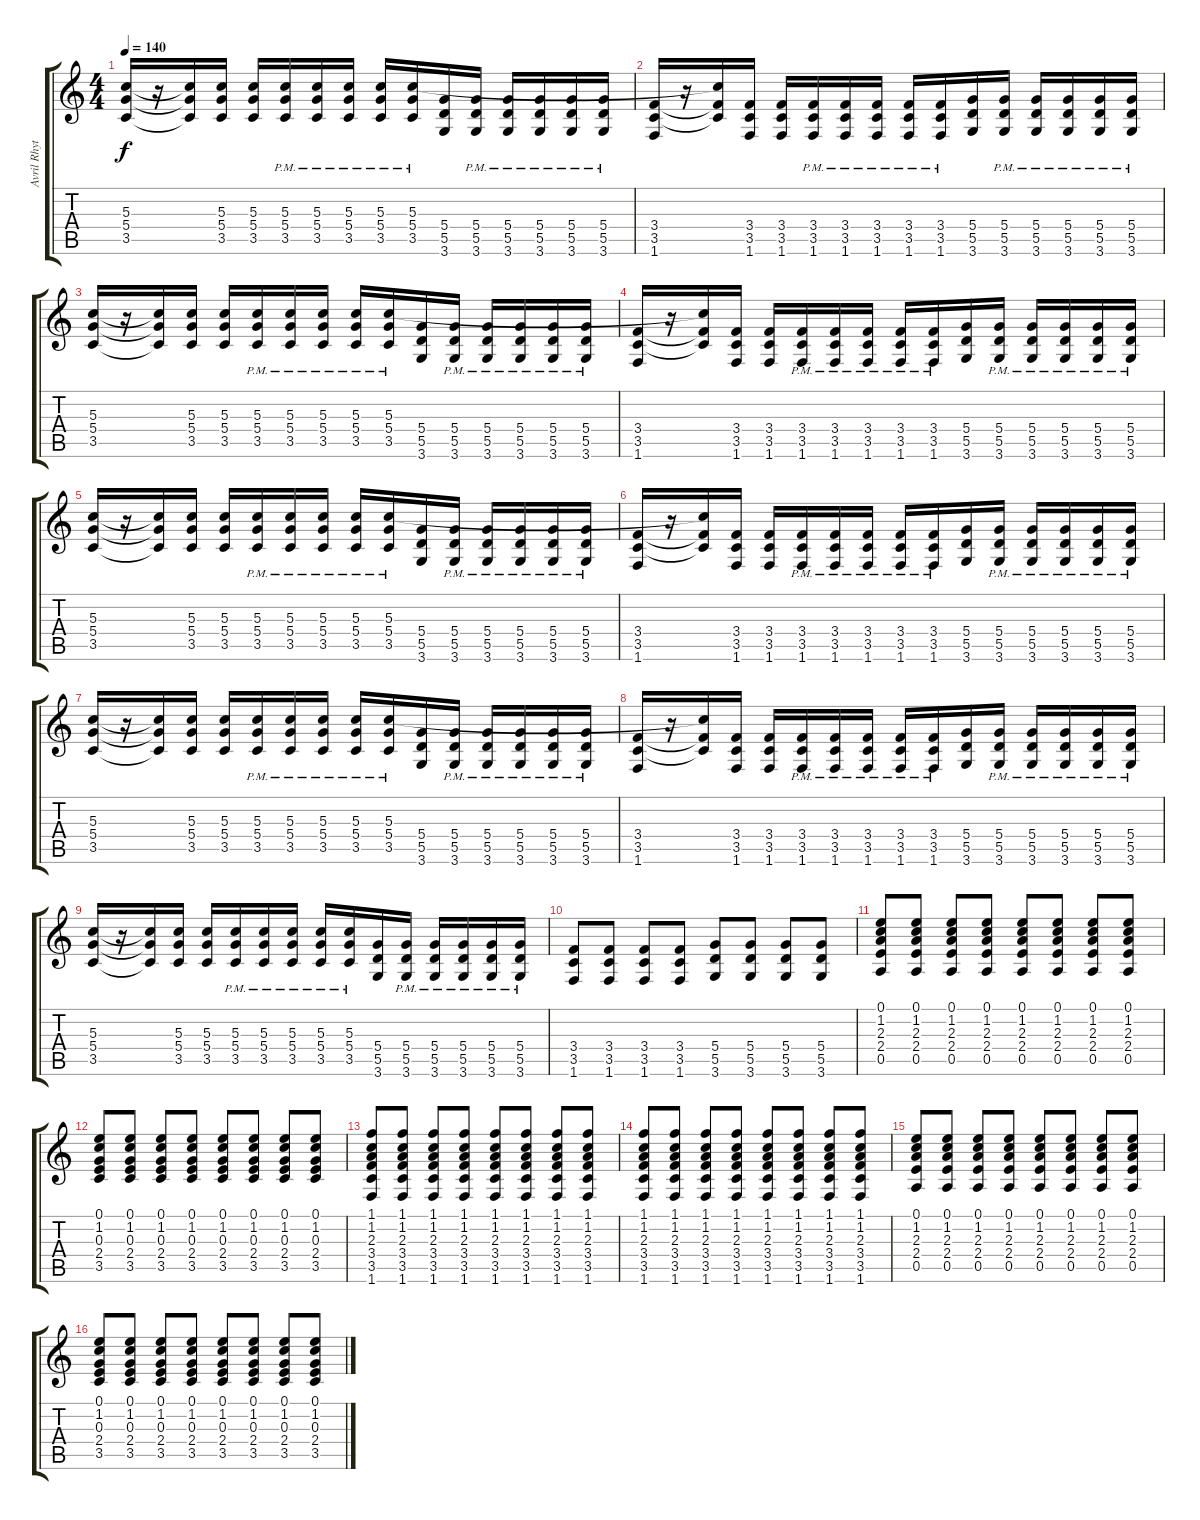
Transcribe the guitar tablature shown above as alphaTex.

\track ("Avril Rhythm 2" "Avril Rhyt") {instrument acousticguitarsteel}
\staff {score tabs}
\tuning (E4 B3 G3 D3 A2 E2) {hide}
\ts (4 4)
\tempo 140
\clef g2
\ks c
(5.3 5.4 3.5).16{dy f} r.16 (5.3{t} 5.4{t} 3.5{t}).16 (5.3 5.4 3.5).16 (5.3 5.4 3.5).16 (5.3{pm} 5.4{pm} 3.5{pm}).16 (5.3{pm} 5.4{pm} 3.5{pm}).16 (5.3{pm} 5.4{pm} 3.5{pm}).16 (5.3{pm} 5.4{pm} 3.5{pm}).16 (5.3{pm} 5.4{pm} 3.5{pm}).16 (5.4 5.5 3.6).16 (5.4{pm} 5.5{pm} 3.6{pm}).16 (5.4{pm} 5.5{pm} 3.6{pm}).16 (5.4{pm} 5.5{pm} 3.6{pm}).16 (5.4{pm} 5.5{pm} 3.6{pm}).16 (5.4{pm} 5.5{pm} 3.6{pm}).16 |
(3.4 3.5 1.6).16 r.16 (5.3{t} 3.4{t} 3.5{t}).16 (3.4 3.5 1.6).16 (3.4 3.5 1.6).16 (3.4{pm} 3.5{pm} 1.6).16 (3.4{pm} 3.5{pm} 1.6).16 (3.4{pm} 3.5{pm} 1.6).16 (3.4{pm} 3.5{pm} 1.6).16 (3.4{pm} 3.5{pm} 1.6).16 (5.4 5.5 3.6).16 (5.4{pm} 5.5{pm} 3.6{pm}).16 (5.4{pm} 5.5{pm} 3.6{pm}).16 (5.4{pm} 5.5{pm} 3.6{pm}).16 (5.4{pm} 5.5{pm} 3.6{pm}).16 (5.4{pm} 5.5{pm} 3.6{pm}).16 |
(5.3 5.4 3.5).16 r.16 (5.3{t} 5.4{t} 3.5{t}).16 (5.3 5.4 3.5).16 (5.3 5.4 3.5).16 (5.3{pm} 5.4{pm} 3.5{pm}).16 (5.3{pm} 5.4{pm} 3.5{pm}).16 (5.3{pm} 5.4{pm} 3.5{pm}).16 (5.3{pm} 5.4{pm} 3.5{pm}).16 (5.3{pm} 5.4{pm} 3.5{pm}).16 (5.4 5.5 3.6).16 (5.4{pm} 5.5{pm} 3.6{pm}).16 (5.4{pm} 5.5{pm} 3.6{pm}).16 (5.4{pm} 5.5{pm} 3.6{pm}).16 (5.4{pm} 5.5{pm} 3.6{pm}).16 (5.4{pm} 5.5{pm} 3.6{pm}).16 |
(3.4 3.5 1.6).16 r.16 (5.3{t} 3.4{t} 3.5{t}).16 (3.4 3.5 1.6).16 (3.4 3.5 1.6).16 (3.4{pm} 3.5{pm} 1.6).16 (3.4{pm} 3.5{pm} 1.6).16 (3.4{pm} 3.5{pm} 1.6).16 (3.4{pm} 3.5{pm} 1.6).16 (3.4{pm} 3.5{pm} 1.6).16 (5.4 5.5 3.6).16 (5.4{pm} 5.5{pm} 3.6{pm}).16 (5.4{pm} 5.5{pm} 3.6{pm}).16 (5.4{pm} 5.5{pm} 3.6{pm}).16 (5.4{pm} 5.5{pm} 3.6{pm}).16 (5.4{pm} 5.5{pm} 3.6{pm}).16 |
(5.3 5.4 3.5).16 r.16 (5.3{t} 5.4{t} 3.5{t}).16 (5.3 5.4 3.5).16 (5.3 5.4 3.5).16 (5.3{pm} 5.4{pm} 3.5{pm}).16 (5.3{pm} 5.4{pm} 3.5{pm}).16 (5.3{pm} 5.4{pm} 3.5{pm}).16 (5.3{pm} 5.4{pm} 3.5{pm}).16 (5.3{pm} 5.4{pm} 3.5{pm}).16 (5.4 5.5 3.6).16 (5.4{pm} 5.5{pm} 3.6{pm}).16 (5.4{pm} 5.5{pm} 3.6{pm}).16 (5.4{pm} 5.5{pm} 3.6{pm}).16 (5.4{pm} 5.5{pm} 3.6{pm}).16 (5.4{pm} 5.5{pm} 3.6{pm}).16 |
(3.4 3.5 1.6).16 r.16 (5.3{t} 3.4{t} 3.5{t}).16 (3.4 3.5 1.6).16 (3.4 3.5 1.6).16 (3.4{pm} 3.5{pm} 1.6).16 (3.4{pm} 3.5{pm} 1.6).16 (3.4{pm} 3.5{pm} 1.6).16 (3.4{pm} 3.5{pm} 1.6).16 (3.4{pm} 3.5{pm} 1.6).16 (5.4 5.5 3.6).16 (5.4{pm} 5.5{pm} 3.6{pm}).16 (5.4{pm} 5.5{pm} 3.6{pm}).16 (5.4{pm} 5.5{pm} 3.6{pm}).16 (5.4{pm} 5.5{pm} 3.6{pm}).16 (5.4{pm} 5.5{pm} 3.6{pm}).16 |
(5.3 5.4 3.5).16 r.16 (5.3{t} 5.4{t} 3.5{t}).16 (5.3 5.4 3.5).16 (5.3 5.4 3.5).16 (5.3{pm} 5.4{pm} 3.5{pm}).16 (5.3{pm} 5.4{pm} 3.5{pm}).16 (5.3{pm} 5.4{pm} 3.5{pm}).16 (5.3{pm} 5.4{pm} 3.5{pm}).16 (5.3{pm} 5.4{pm} 3.5{pm}).16 (5.4 5.5 3.6).16 (5.4{pm} 5.5{pm} 3.6{pm}).16 (5.4{pm} 5.5{pm} 3.6{pm}).16 (5.4{pm} 5.5{pm} 3.6{pm}).16 (5.4{pm} 5.5{pm} 3.6{pm}).16 (5.4{pm} 5.5{pm} 3.6{pm}).16 |
(3.4 3.5 1.6).16 r.16 (5.3{t} 3.4{t} 3.5{t}).16 (3.4 3.5 1.6).16 (3.4 3.5 1.6).16 (3.4{pm} 3.5{pm} 1.6).16 (3.4{pm} 3.5{pm} 1.6).16 (3.4{pm} 3.5{pm} 1.6).16 (3.4{pm} 3.5{pm} 1.6).16 (3.4{pm} 3.5{pm} 1.6).16 (5.4 5.5 3.6).16 (5.4{pm} 5.5{pm} 3.6{pm}).16 (5.4{pm} 5.5{pm} 3.6{pm}).16 (5.4{pm} 5.5{pm} 3.6{pm}).16 (5.4{pm} 5.5{pm} 3.6{pm}).16 (5.4{pm} 5.5{pm} 3.6{pm}).16 |
(5.3 5.4 3.5).16 r.16 (5.3{t} 5.4{t} 3.5{t}).16 (5.3 5.4 3.5).16 (5.3 5.4 3.5).16 (5.3{pm} 5.4{pm} 3.5{pm}).16 (5.3{pm} 5.4{pm} 3.5{pm}).16 (5.3{pm} 5.4{pm} 3.5{pm}).16 (5.3{pm} 5.4{pm} 3.5{pm}).16 (5.3{pm} 5.4{pm} 3.5{pm}).16 (5.4 5.5 3.6).16 (5.4{pm} 5.5{pm} 3.6{pm}).16 (5.4{pm} 5.5{pm} 3.6{pm}).16 (5.4{pm} 5.5{pm} 3.6{pm}).16 (5.4{pm} 5.5{pm} 3.6{pm}).16 (5.4{pm} 5.5{pm} 3.6{pm}).16 |
(3.4 3.5 1.6).8 (3.4 3.5 1.6).8 (3.4 3.5 1.6).8 (3.4 3.5 1.6).8 (5.4 5.5 3.6).8 (5.4 5.5 3.6).8 (5.4 5.5 3.6).8 (5.4 5.5 3.6).8 |
(0.1 1.2 2.3 2.4 0.5).8 (0.1 1.2 2.3 2.4 0.5).8 (0.1 1.2 2.3 2.4 0.5).8 (0.1 1.2 2.3 2.4 0.5).8 (0.1 1.2 2.3 2.4 0.5).8 (0.1 1.2 2.3 2.4 0.5).8 (0.1 1.2 2.3 2.4 0.5).8 (0.1 1.2 2.3 2.4 0.5).8 |
(0.1 1.2 0.3 2.4 3.5).8 (0.1 1.2 0.3 2.4 3.5).8 (0.1 1.2 0.3 2.4 3.5).8 (0.1 1.2 0.3 2.4 3.5).8 (0.1 1.2 0.3 2.4 3.5).8 (0.1 1.2 0.3 2.4 3.5).8 (0.1 1.2 0.3 2.4 3.5).8 (0.1 1.2 0.3 2.4 3.5).8 |
(1.1 1.2 2.3 3.4 3.5 1.6).8 (1.1 1.2 2.3 3.4 3.5 1.6).8 (1.1 1.2 2.3 3.4 3.5 1.6).8 (1.1 1.2 2.3 3.4 3.5 1.6).8 (1.1 1.2 2.3 3.4 3.5 1.6).8 (1.1 1.2 2.3 3.4 3.5 1.6).8 (1.1 1.2 2.3 3.4 3.5 1.6).8 (1.1 1.2 2.3 3.4 3.5 1.6).8 |
(1.1 1.2 2.3 3.4 3.5 1.6).8 (1.1 1.2 2.3 3.4 3.5 1.6).8 (1.1 1.2 2.3 3.4 3.5 1.6).8 (1.1 1.2 2.3 3.4 3.5 1.6).8 (1.1 1.2 2.3 3.4 3.5 1.6).8 (1.1 1.2 2.3 3.4 3.5 1.6).8 (1.1 1.2 2.3 3.4 3.5 1.6).8 (1.1 1.2 2.3 3.4 3.5 1.6).8 |
(0.1 1.2 2.3 2.4 0.5).8 (0.1 1.2 2.3 2.4 0.5).8 (0.1 1.2 2.3 2.4 0.5).8 (0.1 1.2 2.3 2.4 0.5).8 (0.1 1.2 2.3 2.4 0.5).8 (0.1 1.2 2.3 2.4 0.5).8 (0.1 1.2 2.3 2.4 0.5).8 (0.1 1.2 2.3 2.4 0.5).8 |
(0.1 1.2 0.3 2.4 3.5).8 (0.1 1.2 0.3 2.4 3.5).8 (0.1 1.2 0.3 2.4 3.5).8 (0.1 1.2 0.3 2.4 3.5).8 (0.1 1.2 0.3 2.4 3.5).8 (0.1 1.2 0.3 2.4 3.5).8 (0.1 1.2 0.3 2.4 3.5).8 (0.1 1.2 0.3 2.4 3.5).8
